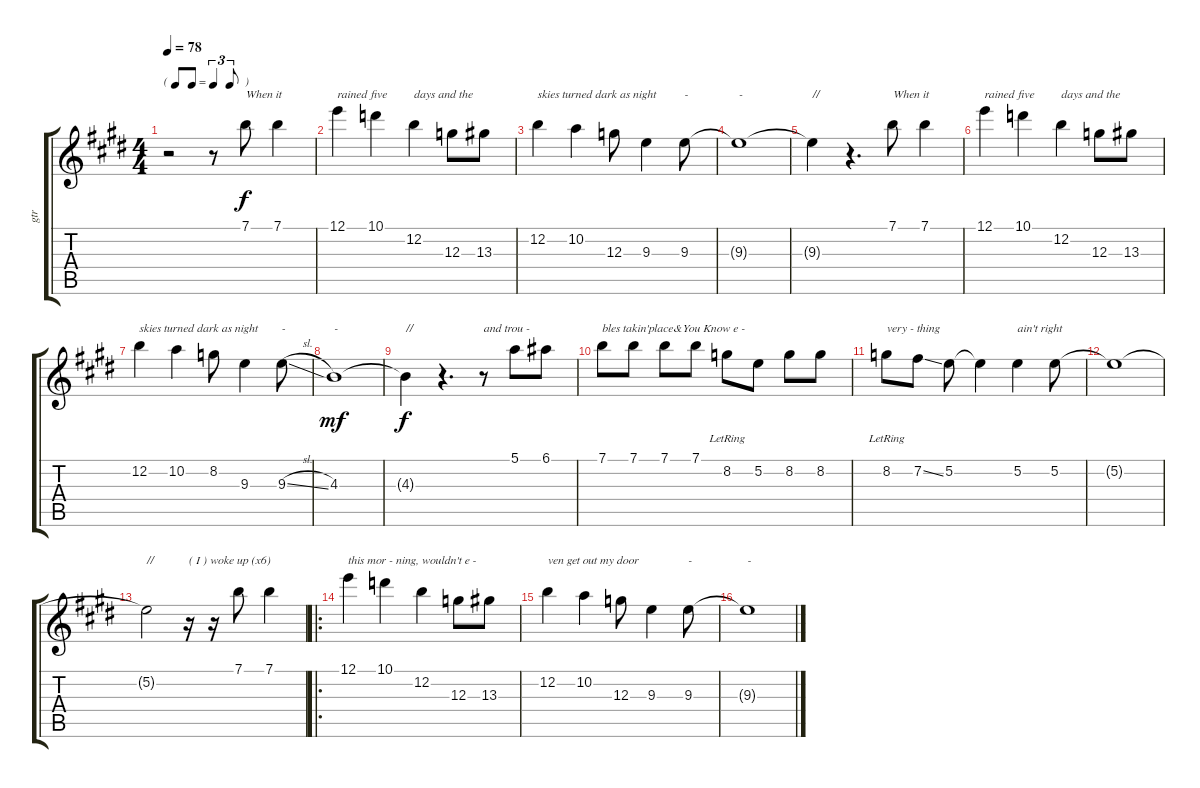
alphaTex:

\track ("gtr" "gtr") {instrument acousticguitarsteel}
\staff {score tabs}
\tuning (E4 B3 G3 D3 A2 E2) {hide}
\ts (4 4)
\tf triplet8th
\tempo 78
\clef g2
\ks e
r.2{dy f instrument acousticguitarsteel} r.8 7.1.8{txt "When it"} 7.1.4 |
12.1.4{txt "rained five"} 10.1.4 12.2.4{txt "days and the"} 12.3.8 13.3.8 |
12.2.4{txt "skies turned dark as night"} 10.2.4 12.3.8 9.3.4 9.3.8{txt "-"} |
9.3{t}.1{txt "-"} |
9.3{t}.4{txt "//"} r.4{d} 7.1.8{txt "When it"} 7.1.4 |
12.1.4{txt "rained five"} 10.1.4 12.2.4{txt "days and the"} 12.3.8 13.3.8 |
12.2.4{txt "skies turned dark as night"} 10.2.4 8.2.8 9.3.4 9.3{sl}.8{txt "-"} |
4.3.1{txt "-" dy mf} |
4.3{t}.4{txt "//" dy f} r.4{d} r.8{txt "and trou -"} 5.1.8 6.1.8 |
7.1.8{txt "bles takin'place&You Know e -"} 7.1.8 7.1.8 7.1.8 8.2{lr}.8 5.2.8 8.2.8 8.2.8 |
8.2{lr}.8{txt "very - thing"} 7.2{ss}.8 5.2.8 5.2{t}.4 5.2.4{txt "ain't right"} 5.2.8 |
5.2{t}.1 |
5.2{t}.2{txt "//"} r.16{txt "( I ) woke up (x6)"} r.16 7.1.8 7.1.4 |
\ro
12.1.4{txt "this mor - ning, "} 10.1.4 12.2.4{txt "wouldn't e -"} 12.3.8 13.3.8 |
12.2.4{txt "ven get out my door"} 10.2.4 12.3.8 9.3.4 9.3.8{txt "-"} |
9.3{t}.1{txt "-"}
